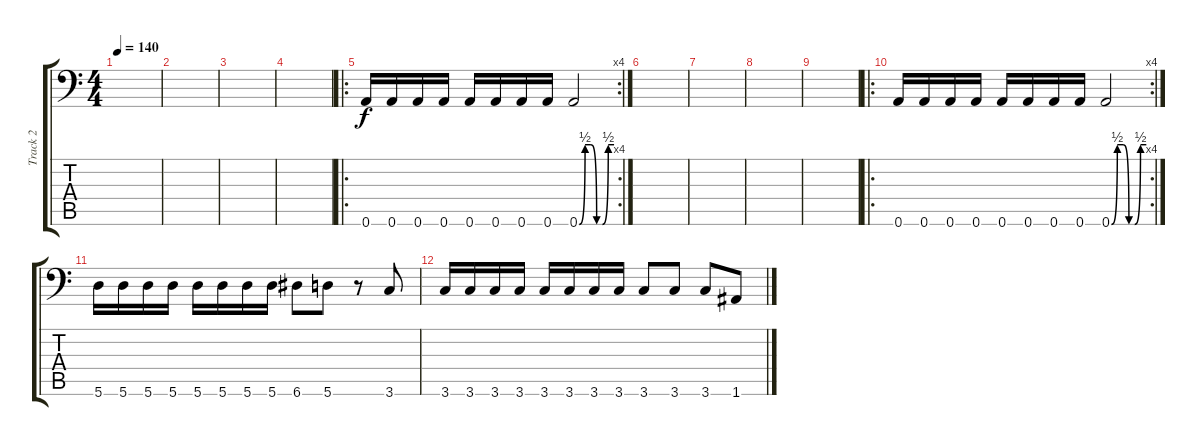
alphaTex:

\track ("Track 2" "Track 2") {instrument distortionguitar}
\staff {score tabs}
\tuning (B3 Gb3 D3 A2 E2 A1) {hide}
\ts (4 4)
\tempo 140
\clef f4
\ks c
|
|
|
|
\ro
\rc 4
0.6.16 0.6.16 0.6.16 0.6.16 0.6.16 0.6.16 0.6.16 0.6.16 0.6{be (custom 0 0 10 2 20 2 30 0 40 0 50 2 60 2)}.2 |
|
|
|
|
\ro
\rc 4
0.6.16 0.6.16 0.6.16 0.6.16 0.6.16 0.6.16 0.6.16 0.6.16 0.6{be (custom 0 0 10 2 20 2 30 0 40 0 50 2 60 2)}.2 |
5.6.16 5.6.16 5.6.16 5.6.16 5.6.16 5.6.16 5.6.16 5.6.16 6.6.8 5.6.8 r.8 3.6.8 |
3.6.16 3.6.16 3.6.16 3.6.16 3.6.16 3.6.16 3.6.16 3.6.16 3.6.8 3.6.8 3.6.8 1.6.8
